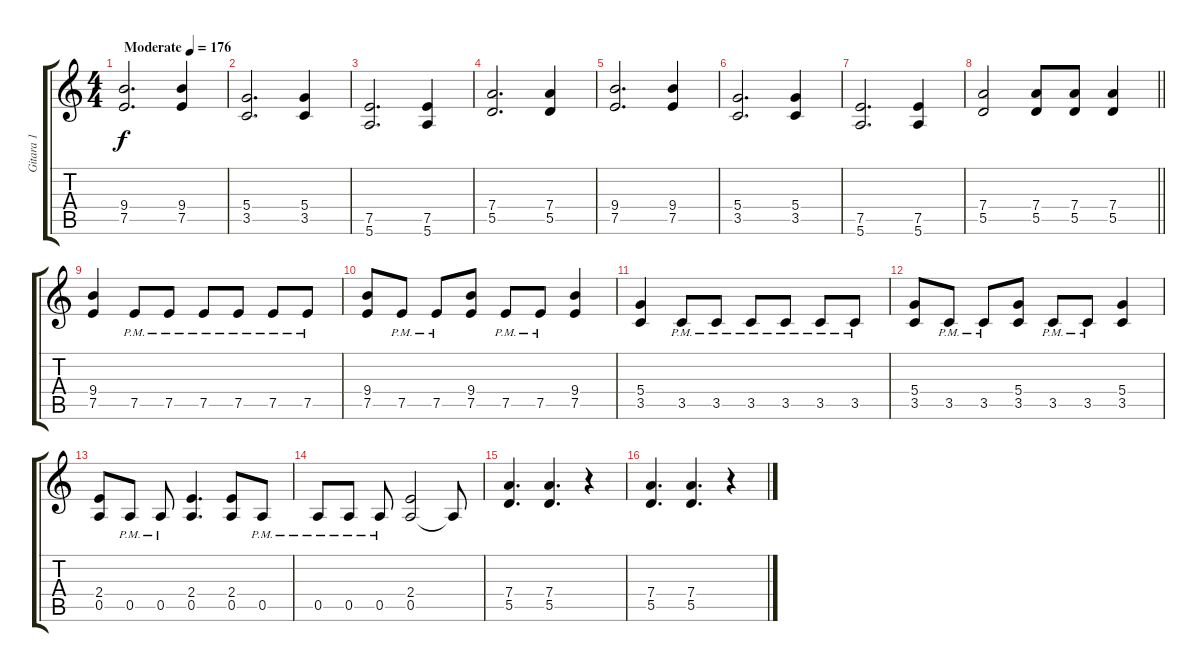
\track ("Gitara 1" "Gitara 1") {instrument overdrivenguitar}
\staff {score tabs}
\tuning (E4 B3 G3 D3 A2 E2) {hide}
\ts (4 4)
\tempo (176 "Moderate")
\clef g2
\ks c
(9.4 7.5).2{d dy f instrument overdrivenguitar} (9.4 7.5).4 |
(5.4 3.5).2{d} (5.4 3.5).4 |
(7.5 5.6).2{d} (7.5 5.6).4 |
(7.4 5.5).2{d} (7.4 5.5).4 |
(9.4 7.5).2{d} (9.4 7.5).4 |
(5.4 3.5).2{d} (5.4 3.5).4 |
(7.5 5.6).2{d} (7.5 5.6).4 |
\barLineRight lightlight
(7.4 5.5).2 (7.4 5.5).8 (7.4 5.5).8 (7.4 5.5).4 |
(9.4 7.5).4 7.5{pm}.8 7.5{pm}.8 7.5{pm}.8 7.5{pm}.8 7.5{pm}.8 7.5{pm}.8 |
(9.4 7.5).8 7.5{pm}.8 7.5{pm}.8 (9.4 7.5).8 7.5{pm}.8 7.5{pm}.8 (9.4 7.5).4 |
(5.4 3.5).4 3.5{pm}.8 3.5{pm}.8 3.5{pm}.8 3.5{pm}.8 3.5{pm}.8 3.5{pm}.8 |
(5.4 3.5).8 3.5{pm}.8 3.5{pm}.8 (5.4 3.5).8 3.5{pm}.8 3.5{pm}.8 (5.4 3.5).4 |
(2.4 0.5).8 0.5{pm}.8 0.5{pm}.8 (2.4 0.5).4{d} (2.4 0.5).8 0.5{pm}.8 |
0.5{pm}.8 0.5{pm}.8 0.5{pm}.8 (2.4 0.5).2 0.5{t}.8 |
(7.4 5.5).4{d} (7.4 5.5).4{d} r.4 |
(7.4 5.5).4{d} (7.4 5.5).4{d} r.4
